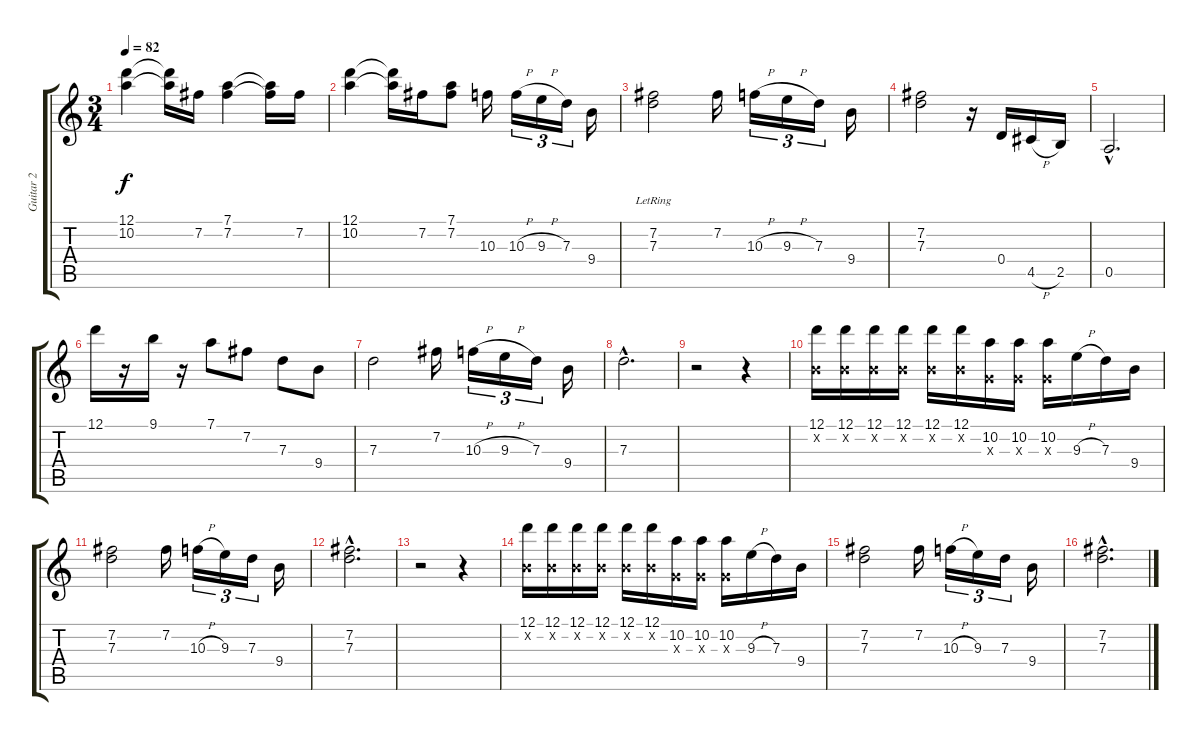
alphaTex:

\track ("Guitar 2" "Guitar 2") {instrument electricguitarjazz}
\staff {score tabs}
\tuning (D4 B3 G3 D3 A2 D2) {hide}
\ts (3 4)
\tempo 82
\clef g2
\ks c
(12.1 10.2).4{dy f} (12.1{t} 10.2{t}).16 7.2.16 (7.1 7.2).4 (7.1{t} 7.2{t}).16 7.2.16 |
(12.1 10.2).4 (12.1{t} 10.2{t}).16 7.2.16 (7.1 7.2).8 10.3.16 10.3{h}.16{tu (3 2)} 9.3{h}.16{tu (3 2)} 7.3.16{tu (3 2)} 9.4.16 |
(7.2{lr} 7.3{lr}).2 7.2.16 10.3{h}.16{tu (3 2)} 9.3{h}.16{tu (3 2)} 7.3.16{tu (3 2)} 9.4.16 |
(7.2 7.3).2 r.16 0.4.16 4.5{h}.16 2.5.16 |
0.5{hac}.2{d} |
12.1.16{volume 12} r.16 9.1.16 r.16 7.1.8 7.2.8 7.3.8 9.4.8 |
7.3.2 7.2.16 10.3{h}.16{tu (3 2)} 9.3{h}.16{tu (3 2)} 7.3.16{tu (3 2)} 9.4.16 |
7.3{hac}.2{d} |
r.2 r.4 |
(12.1 0.2{x}).16{volume 12} (12.1 0.2{x}).16 (12.1 0.2{x}).16 (12.1 0.2{x}).16 (12.1 0.2{x}).16 (12.1 0.2{x}).16 (10.2 0.3{x}).16 (10.2 0.3{x}).16 (10.2 0.3{x}).16 9.3{h}.16 7.3.16 9.4.16 |
(7.2 7.3).2 7.2.16{volume 14} 10.3{h}.16{tu (3 2)} 9.3.16{tu (3 2)} 7.3.16{tu (3 2)} 9.4.16 |
(7.2{hac} 7.3{hac}).2{d} |
r.2 r.4 |
(12.1 0.2{x}).16{volume 12} (12.1 0.2{x}).16 (12.1 0.2{x}).16 (12.1 0.2{x}).16 (12.1 0.2{x}).16 (12.1 0.2{x}).16 (10.2 0.3{x}).16 (10.2 0.3{x}).16 (10.2 0.3{x}).16 9.3{h}.16 7.3.16 9.4.16 |
(7.2 7.3).2 7.2.16{volume 14} 10.3{h}.16{tu (3 2)} 9.3.16{tu (3 2)} 7.3.16{tu (3 2)} 9.4.16 |
(7.2{hac} 7.3{hac}).2{d}
